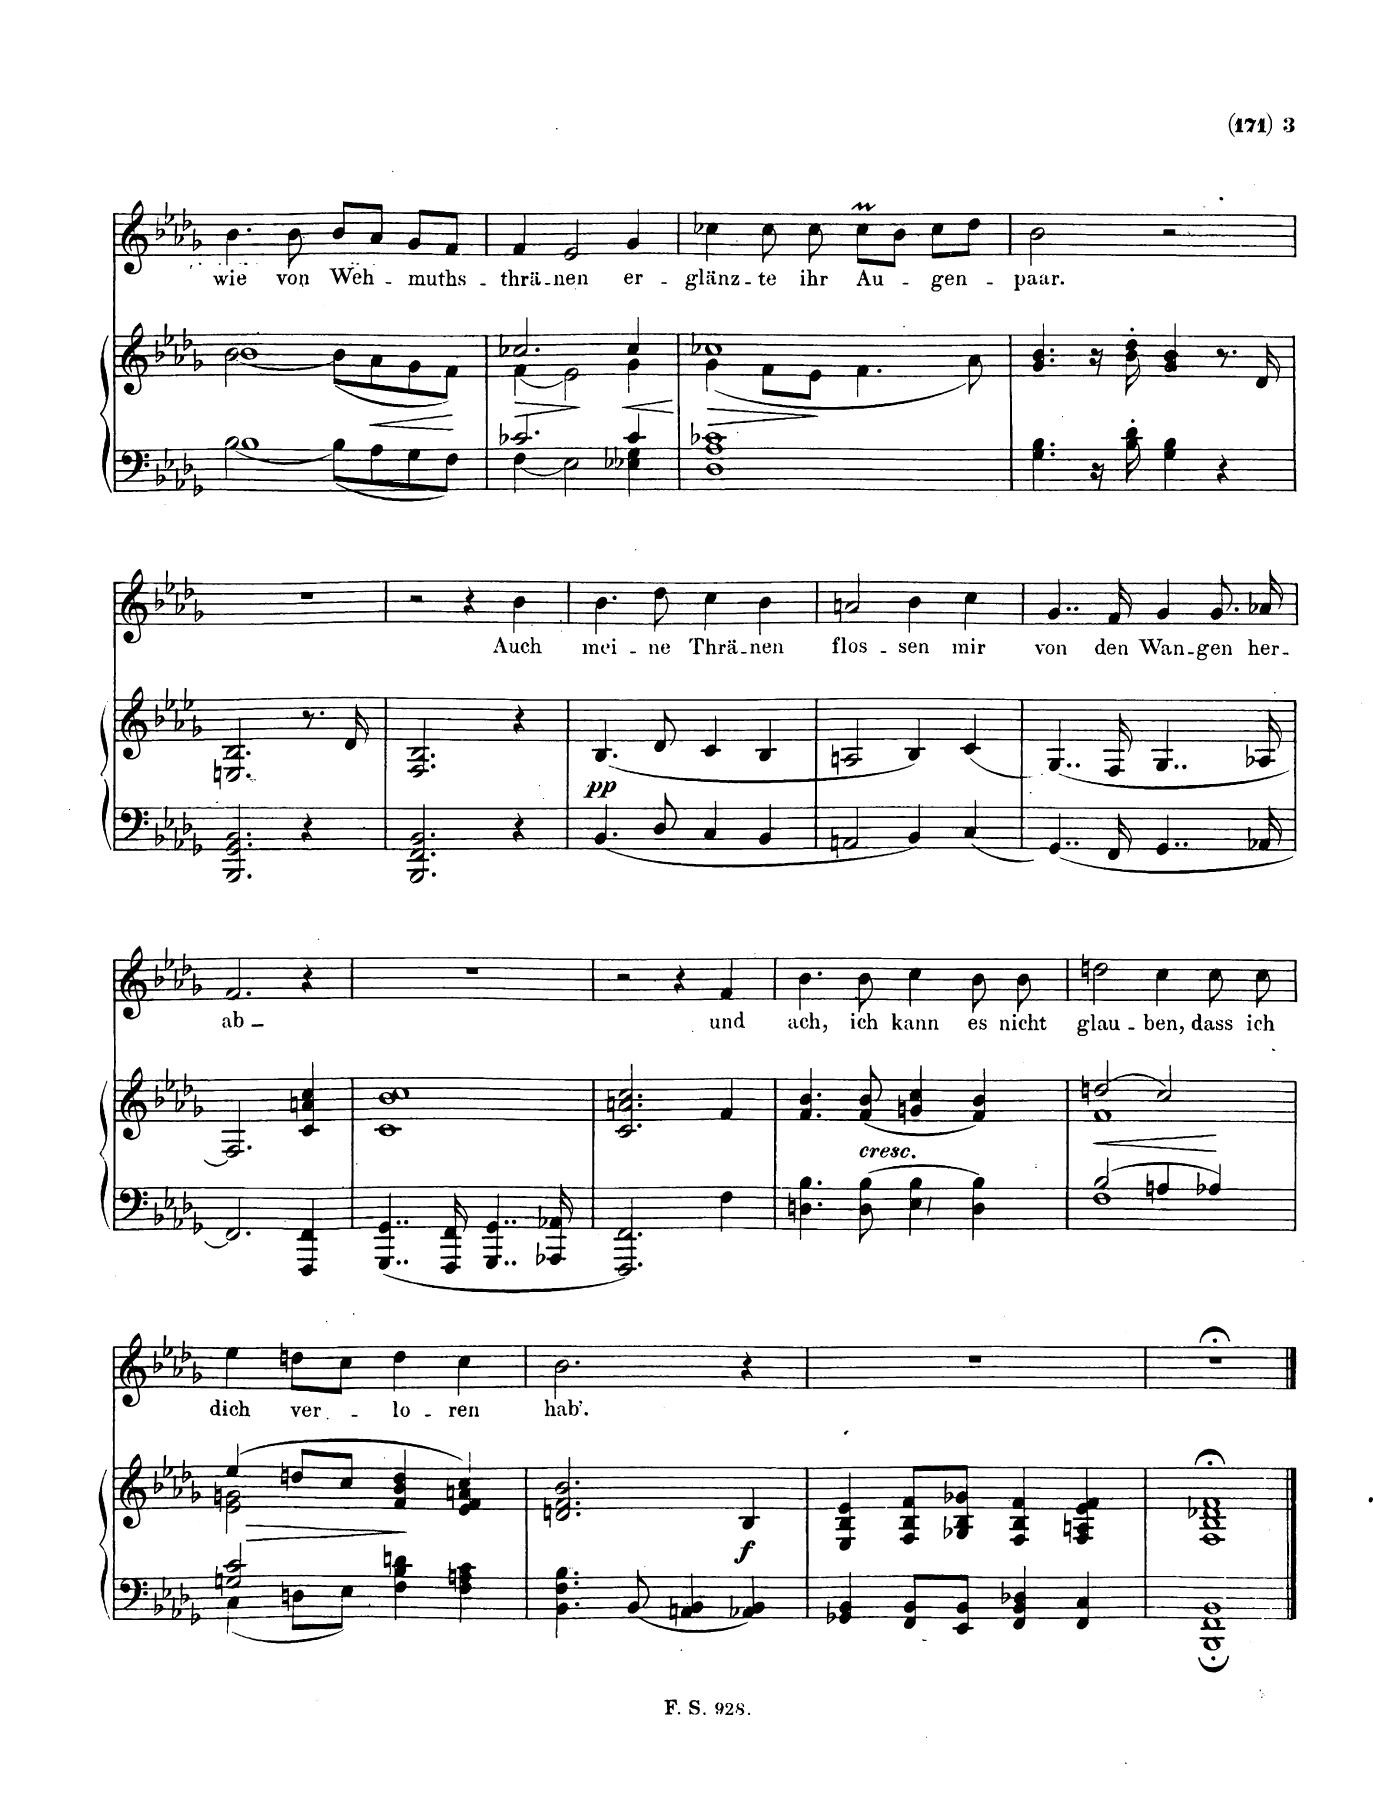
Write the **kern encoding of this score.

**kern	**kern	**dynam	**kern	**text
*part2	*part2	*part2	*part1	*part1
*staff3	*staff2	*staff2/3	*staff1	*staff1
*I"Piano	*	*	*I"Voice	*
*I'Pno	*	*	*	*
*clefF4	*clefG2	*	*clefG2	*
*k[b-e-a-d-g-]	*k[b-e-a-d-g-]	*	*k[b-e-a-d-g-]	*
*M2/2	*M2/2	*	*M2/2	*
*met(c|)	*met(c|)	*	*met(c|)	*
=19	=19	=19	=19	=19
*^	*^	*	*	*
1B-	[2B-\	1b-	[2b-\	.	4.b-\	wie
.	.	.	.	.	8b-\	von
.	8B-\L]	.	(8b-\L]	.	8b-/L	Weh-
!	!	!	!	!LO:HP:b	!	!
.	8A-\	.	8a-\	<	8a-/J	.
.	8G-\	.	8g-\	.	8g-/L	-muts-
.	8F\J	.	8f\J)	.	8f/J	.
=20	=20	=20	=20	=20	=20	=20
!	!	!	!	!LO:HP:b	!	!
2.c-X/	4F\	2.cc-X/	(4f\	>	4f/	-trä-
.	2E-\	.	2e-\)	[	2e-/	-nen
!	!	!	!	!LO:HP:b	!	!
4c-/	4E--X\ 4G-\	4cc-/	4g-\	<	4g-/	er-
*v	*v	*	*	*	*	*
*	*v	*v	*	*	*
.	.	[	.	.
=21	=21	=21	=21	=21
!	!	!LO:HP:b	!	!
*	*^	*	*	*
1D- 1A- 1c-X	1cc-X	(4g-\	>	4cc-X\	-glänz-
.	.	8f\L	.	8cc-\	-te
.	.	8e-\J	]	8cc-\	ihr
.	.	4.f\	.	8cc-M\L	Au-
.	.	.	.	8b-\J	.
.	.	.	.	8cc-\L	-gen-
.	.	8a-\)	.	8dd-\J	.
*	*v	*v	*	*	*
=22	=22	=22	=22	=22
4.G-\ 4.B-\	4.g-/ 4.b-/	.	2b-\	-paar.
16r	16r	.	.	.
16B-\' 16d-\'	16b-\' 16dd-\'	.	.	.
4G-\ 4B-\	4g-/ 4b-/	.	2r	.
4r	8.r	.	.	.
.	16d-/	.	.	.
=23	=23	=23	=23	=23
2.BBB-/ 2.GG-/ 2.BB-/	2.En/ 2.B-/	.	1r	.
4r	8.r	.	.	.
.	16d-/	.	.	.
=24	=24	=24	=24	=24
2.BBB-/ 2.FF/ 2.BB-/	2.F/ 2.B-/	.	2r	.
.	.	.	4r	.
4r	4r	.	4b-\	Auch
=25	=25	=25	=25	=25
!	!	!LO:DY:a=2	!	!
4.BB-/	(<4.B-/	pp	4.b-\	mei-
8D-/	8d-/	.	8dd-\	-ne
4C/	4c/	.	4cc\	Trä-
4BB-/	4B-/	.	4b-\	-nen
=26	=26	=26	=26	=26
2AAn/	2An/	.	2an/	flos-
4BB-/	4B-/)	.	4b-\	-sen
4C/	(4c/	.	4cc\	mir
=27	=27	=27	=27	=27
4..GG-/	(4..G-/)	.	4..g-/	von
16FF/	16F/	.	16f/	den
4..GG-/	4..G-/	.	4g-/	Wan-
.	.	.	8.g-/	-gen
16AA-X/	16A-X/	.	16a-X/	her-
=28	=28	=28	=28	=28
2.FF/	2.F/)	.	2.f/	-ab
4FFF/ 4FF/	4c/ 4an/ 4cc/	.	4r	.
=29	=29	=29	=29	=29
4..GGG-/ 4..GG-/	1c 1b- 1cc	.	1r	.
16FFF/ 16FF/	.	.	.	.
4..GGG-/ 4..GG-/	.	.	.	.
16AAA-X/ 16AA-X/	.	.	.	.
=30	=30	=30	=30	=30
2.FFF/ 2.FF/	2.c/ 2.an/ 2.cc/	.	2r	.
.	.	.	4r	.
4F\	4f/	.	4f/	und
=31	=31	=31	=31	=31
4.Dn\ 4.B-\	4.f/ 4.b-/	.	4.b-\	ach,
!	!LO:TX:b:i:t=cresc.	!	!	!
8D\ 8B-\	(8f/ 8b-/	.	8b-\	ich
4E-\ 4B-\	4gn/ 4cc/	.	4cc\	kann
4D\ 4B-\	4f/ 4b-/)	.	8b-\	es
.	.	.	8b-\	nicht
=32	=32	=32	=32	=32
*^	*	*	*	*
!	!	!	!LO:HP:b	!	!
*	*	*^	*	*	*
2B-/	1F	(2ddn/	1f	<	2ddn\	glau-
4An/	.	2cc/)	.	]	4cc\	-ben,
4A-X/	.	.	.	.	8cc\	dass
.	.	.	.	.	8cc\	ich
=33	=33	=33	=33	=33	=33	=33
4C\	2Gn/ 2c/	(4ee-/	2e-\ 2gn\	.	4ee-\	dich
8Dn\L	.	8ddn/L	.	.	8ddn\	ver-
8E-\J	.	8cc/J	.	.	8cc\	.
4F\ 4B-\ 4dn\	2ryy	4f/ 4b-/ 4dd/	2ryy	[	4dd\	-lo-
4F\ 4An\ 4c\	.	4e-/ 4f/ 4an/ 4cc/)	.	.	4cc\	-ren
*v	*v	*	*	*	*	*
*	*v	*v	*	*	*
=34	=34	=34	=34	=34
4.BB-\ 4.F\ 4.B-\	2.dn/ 2.f/ 2.b-/	.	2.b-\	hab’.
8BB-/	.	.	.	.
4AAn/ 4BB-/	.	.	.	.
!	!	!LO:DY:b	!	!
4AA-X/ 4BB-/	4B-/	f	4r	.
=35	=35	=35	=35	=35
4GG-X/ 4BB-/	4E-/ 4B-/ 4e-/	.	1r	.
8FF/ 8BB-/L	8F/ 8B-/ 8f/L	.	.	.
8EE-/ 8BB-/J	8G-X/ 8B-/ 8g-X/J	.	.	.
4FF/ 4BB-/ 4D-X/	4F/ 4B-/ 4f/	.	.	.
4FF/ 4C/	4F/ 4An/ 4e-/ 4f/	.	.	.
=36	=36	=36	=36	=36
1BBB-; 1FF; 1BB-;	1F;< 1B-;< 1d-X;< 1f;<	.	1r;<	.
==	==	==	==	==
*-	*-	*-	*-	*-
